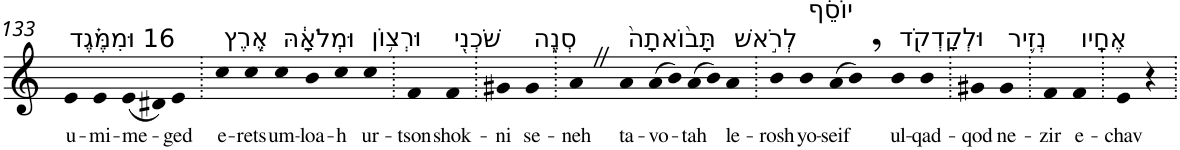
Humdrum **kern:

**kern	**text
*part1	*part1
*staff1	*staff1
*I"Piano	*
*I'Pno	*
!!LO:PB:g=z
*clefG2	*
*k[]	*
=133	=133
!LO:TX:a:t=16 וּמִמֶּ֗גֶד	!
!	!LO:LY:b
4e	u-
!	!LO:LY:b
4e	-mi-
!	!LO:LY:b
(8e	-me-
8d#X)	.
!	!LO:LY:b
4e	-ged
=134.	=134.
!LO:TX:a:t=אֶ֚רֶץ	!
!	!LO:LY:b
4cc	e-
!	!LO:LY:b
4cc	-rets
!LO:TX:a:t=וּמְלֹאָ֔הּ	!
!	!LO:LY:b
4cc	um-
!	!LO:LY:b
4b	-loa-
!	!LO:LY:b
4cc	-h
!LO:TX:a:t=וּרְצ֥וֹן	!
!	!LO:LY:b
4cc	ur-
=135.	=135.
!	!LO:LY:b
4f	-tson
!LO:TX:a:t=שֹׁכְנִ֖י	!
!	!LO:LY:b
4f	shok-
=136.	=136.
!	!LO:LY:b
4g#X	-ni
!LO:TX:a:t=סְנֶ֑ה	!
!	!LO:LY:b
4g#	se-
=137.	=137.
!	!LO:LY:b
4aZ	-neh
!LO:TX:a:t=תָּב֙וֹאתָה֙	!
!	!LO:LY:b
4a	ta-
!	!LO:LY:b
(8a	-vo-
8b)	.
!	!LO:LY:b
(8a	-tah
8b)	.
!LO:TX:a:t=לְרֹ֣אשׁ	!
!	!LO:LY:b
4a	le-
=138.	=138.
!	!LO:LY:b
4b	-rosh
!LO:TX:a:t=יוֹסֵ֔ף	!
!	!LO:LY:b
4b	yo-
!	!LO:LY:b
(8a	-seif
8b,)	.
!LO:TX:a:t=וּלְקָדְקֹ֖ד	!
!	!LO:LY:b
4b	ul-
!	!LO:LY:b
4b	-qad-
=139.	=139.
!	!LO:LY:b
4g#X	-qod
!LO:TX:a:t=נְזִ֥יר	!
!	!LO:LY:b
4g#	ne-
=140.	=140.
!	!LO:LY:b
4f	-zir
!LO:TX:a:t=אֶחָֽיו	!
!	!LO:LY:b
4f	e-
=141.	=141.
!	!LO:LY:b
4e	-chav
4r	.
=.	=.
*-	*-
